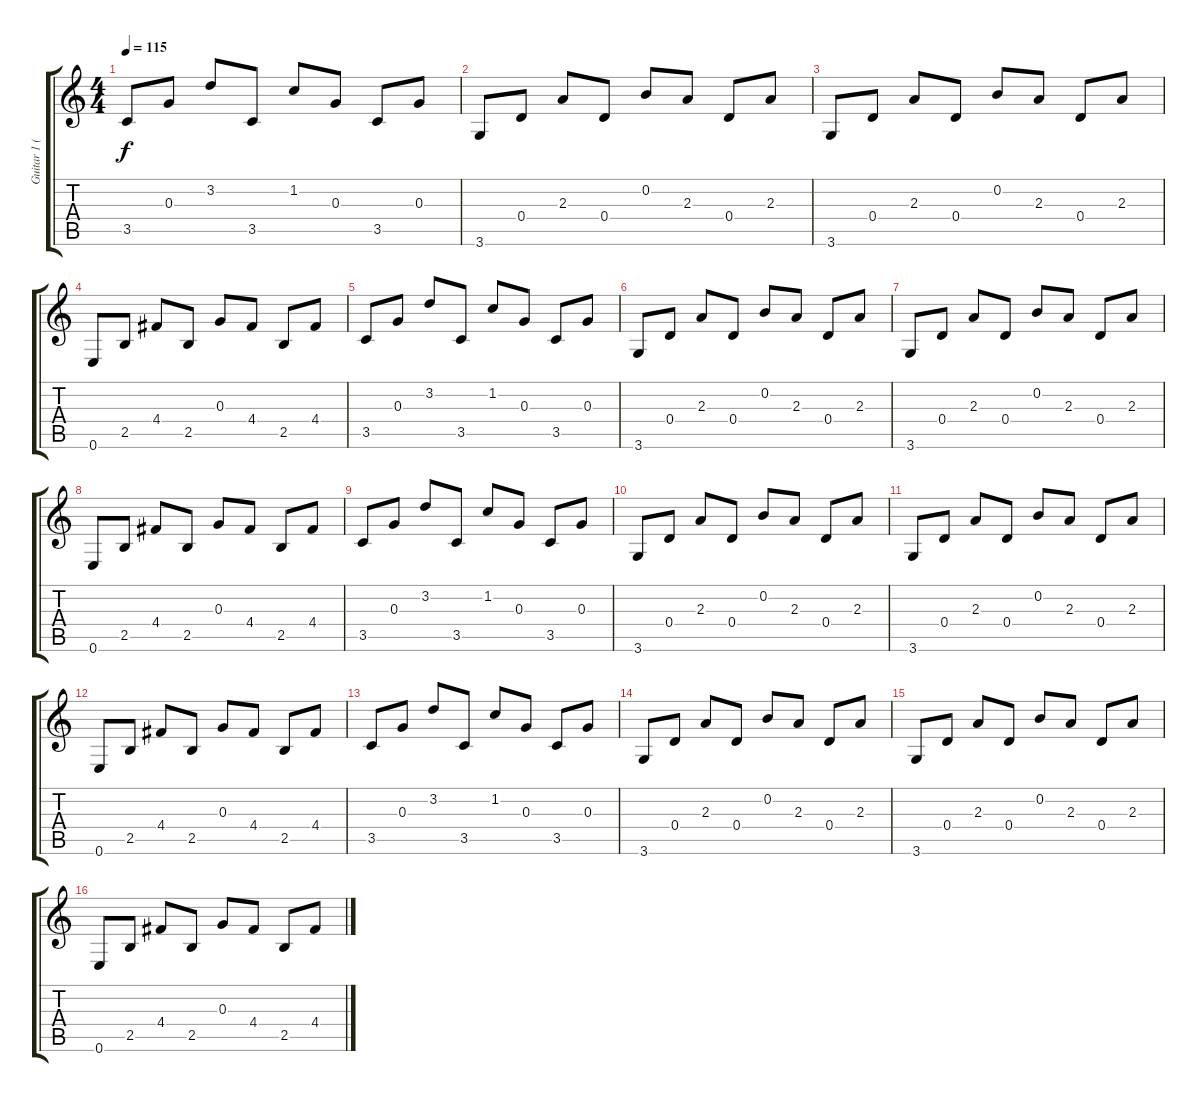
\track ("Guitar 1 (Andy)" "Guitar 1 (") {instrument electricguitarclean}
\staff {score tabs}
\tuning (E4 B3 G3 D3 A2 E2) {hide}
\ts (4 4)
\tempo 115
\clef g2
\ks c
3.5.8{dy f} 0.3.8 3.2.8 3.5.8 1.2.8 0.3.8 3.5.8 0.3.8 |
3.6.8 0.4.8 2.3.8 0.4.8 0.2.8 2.3.8 0.4.8 2.3.8 |
3.6.8 0.4.8 2.3.8 0.4.8 0.2.8 2.3.8 0.4.8 2.3.8 |
0.6.8 2.5.8 4.4.8 2.5.8 0.3.8 4.4.8 2.5.8 4.4.8 |
3.5.8 0.3.8 3.2.8 3.5.8 1.2.8 0.3.8 3.5.8 0.3.8 |
3.6.8 0.4.8 2.3.8 0.4.8 0.2.8 2.3.8 0.4.8 2.3.8 |
3.6.8 0.4.8 2.3.8 0.4.8 0.2.8 2.3.8 0.4.8 2.3.8 |
0.6.8 2.5.8 4.4.8 2.5.8 0.3.8 4.4.8 2.5.8 4.4.8 |
3.5.8 0.3.8 3.2.8 3.5.8 1.2.8 0.3.8 3.5.8 0.3.8 |
3.6.8{volume 6} 0.4.8 2.3.8 0.4.8 0.2.8 2.3.8 0.4.8 2.3.8 |
3.6.8 0.4.8 2.3.8 0.4.8 0.2.8 2.3.8 0.4.8 2.3.8 |
0.6.8 2.5.8 4.4.8 2.5.8 0.3.8 4.4.8 2.5.8 4.4.8 |
3.5.8 0.3.8 3.2.8 3.5.8 1.2.8 0.3.8 3.5.8 0.3.8 |
3.6.8 0.4.8 2.3.8 0.4.8 0.2.8 2.3.8 0.4.8 2.3.8 |
3.6.8 0.4.8 2.3.8 0.4.8 0.2.8 2.3.8 0.4.8 2.3.8 |
0.6.8 2.5.8 4.4.8 2.5.8 0.3.8 4.4.8 2.5.8 4.4.8
